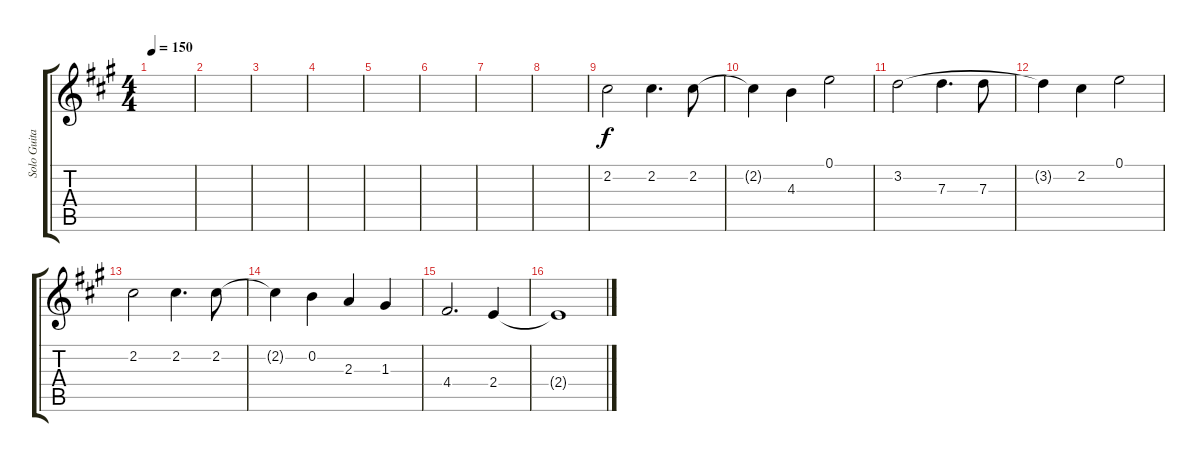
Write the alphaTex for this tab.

\track ("Solo Guitar" "Solo Guita") {instrument electricguitarclean}
\staff {score tabs}
\tuning (E4 B3 G3 D3 A2 E2) {hide}
\ts (4 4)
\tempo 150
\clef g2
\ks a
|
|
|
|
|
|
|
|
2.2.2 2.2.4{d} 2.2.8 |
2.2{t}.4 4.3.4 0.1.2 |
3.2.2 7.3.4{d} 7.3.8 |
3.2{t}.4 2.2.4 0.1.2 |
2.2.2 2.2.4{d} 2.2.8 |
2.2{t}.4 0.2.4 2.3.4 1.3.4 |
4.4.2{d} 2.4.4 |
2.4{t}.1
